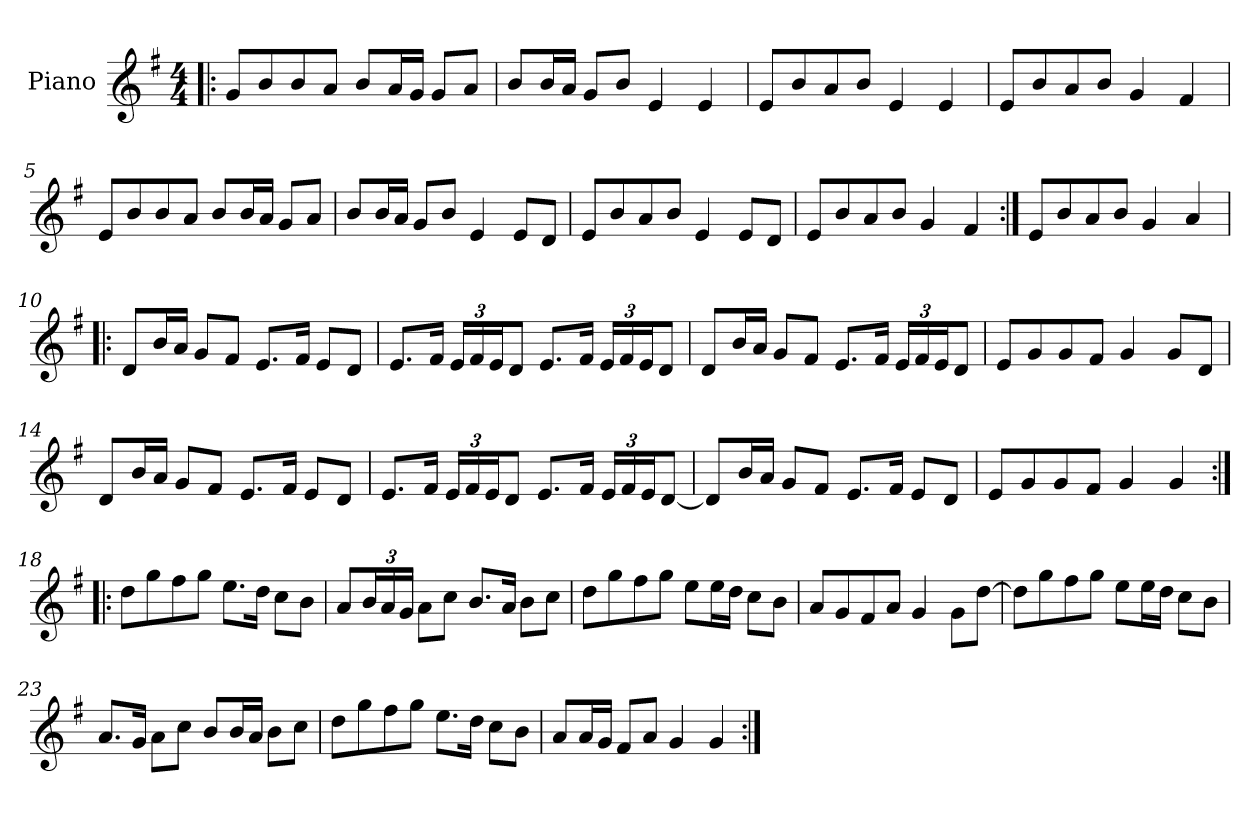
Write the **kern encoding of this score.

**kern
*part1
*staff1
*I"Piano
*I'Pno.
*clefG2
*k[f#]
*M4/4
=1!|:
8g/L
8b/
8b/
8a/J
8b/L
16a/L
16g/JJ
8g/L
8a/J
=2
8b/L
16b/L
16a/JJ
8g/L
8b/J
4e/
4e/
=3
8e/L
8b/
8a/
8b/J
4e/
4e/
=4
8e/L
8b/
8a/
8b/J
4g/
4f#/
!!LO:LB:g=z
=5
8e/L
8b/
8b/
8a/J
8b/L
16b/L
16a/JJ
8g/L
8a/J
=6
8b/L
16b/L
16a/JJ
8g/L
8b/J
4e/
8e/L
8d/J
=7
8e/L
8b/
8a/
8b/J
4e/
8e/L
8d/J
=8
8e/L
8b/
8a/
8b/J
4g/
4f#/
=9:|!
8e/L
8b/
8a/
8b/J
4g/
4a/
!!LO:LB:g=z
=10!|:
8d/L
16b/L
16a/JJ
8g/L
8f#/J
8.e/L
16f#/Jk
8e/L
8d/J
=11
8.e/L
16f#/Jk
*Xbrackettup
24e/LL
24f#/
24e/J
8d/J
8.e/L
16f#/Jk
24e/LL
24f#/
24e/J
8d/J
=12
8d/L
16b/L
16a/JJ
8g/L
8f#/J
8.e/L
16f#/Jk
24e/LL
24f#/
24e/J
8d/J
=13
8e/L
8g/
8g/
8f#/J
4g/
8g/L
8d/J
!!LO:LB:g=z
=14
8d/L
16b/L
16a/JJ
8g/L
8f#/J
8.e/L
16f#/Jk
8e/L
8d/J
=15
8.e/L
16f#/Jk
24e/LL
24f#/
24e/J
8d/J
8.e/L
16f#/Jk
24e/LL
24f#/
24e/J
[8d/J
=16
8d/L]
16b/L
16a/JJ
8g/L
8f#/J
8.e/L
16f#/Jk
8e/L
8d/J
=17
8e/L
8g/
8g/
8f#/J
4g/
4g/
!!LO:LB:g=z
=18:|!|:
8dd\L
8gg\
8ff#\
8gg\J
8.ee\L
16dd\Jk
8cc\L
8b\J
=19
8a/L
24b/L
24a/
24g/JJ
8a\L
8cc\J
8.b/L
16a/Jk
8b\L
8cc\J
=20
8dd\L
8gg\
8ff#\
8gg\J
8ee\L
16ee\L
16dd\JJ
8cc\L
8b\J
=21
8a/L
8g/
8f#/
8a/J
4g/
8g\L
[8dd\J
!!LO:LB:g=z
=22
8dd\L]
8gg\
8ff#\
8gg\J
8ee\L
16ee\L
16dd\JJ
8cc\L
8b\J
=23
8.a/L
16g/Jk
8a\L
8cc\J
8b/L
16b/L
16a/JJ
8b\L
8cc\J
=24
8dd\L
8gg\
8ff#\
8gg\J
8.ee\L
16dd\Jk
8cc\L
8b\J
=25
8a/L
16a/L
16g/JJ
8f#/L
8a/J
4g/
4g/
=:|!
*-
